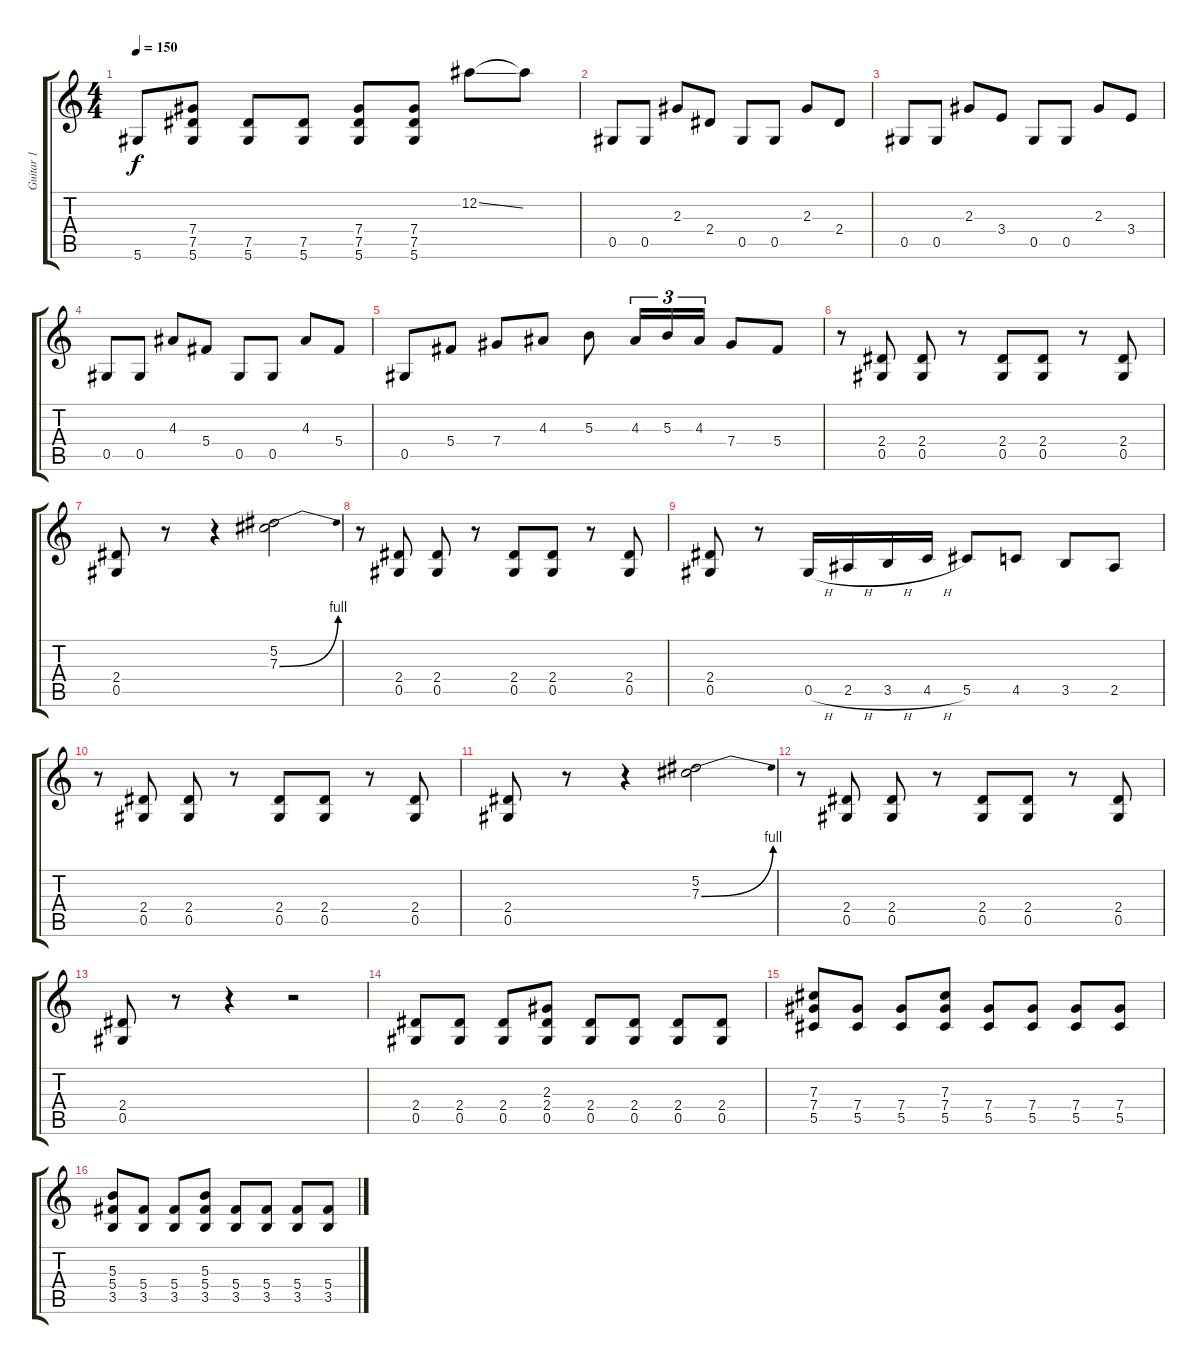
\track ("Guitar 1" "Guitar 1") {instrument distortionguitar}
\staff {score tabs}
\tuning (Eb4 Bb3 Gb3 Db3 Ab2 Eb2) {hide}
\ts (4 4)
\tempo 150
\clef g2
\ks c
5.6.8{dy f} (7.4 7.5 5.6).8 (7.5 5.6).8 (7.5 5.6).8 (7.4 7.5 5.6).8 (7.4 7.5 5.6).8 12.2{ss}.8 12.2{t}.8 |
0.5.8 0.5.8 2.3.8 2.4.8 0.5.8 0.5.8 2.3.8 2.4.8 |
0.5.8 0.5.8 2.3.8 3.4.8 0.5.8 0.5.8 2.3.8 3.4.8 |
0.5.8 0.5.8 4.3.8 5.4.8 0.5.8 0.5.8 4.3.8 5.4.8 |
0.5.8 5.4.8 7.4.8 4.3.8 5.3.8 4.3.16{tu (3 2)} 5.3.16{tu (3 2)} 4.3.16{tu (3 2)} 7.4.8 5.4.8 |
r.8 (2.4 0.5).8 (2.4 0.5).8 r.8 (2.4 0.5).8 (2.4 0.5).8 r.8 (2.4 0.5).8 |
(2.4 0.5).8 r.8 r.4 (5.2 7.3{be (bend 0 0 60 4)}).2 |
r.8 (2.4 0.5).8 (2.4 0.5).8 r.8 (2.4 0.5).8 (2.4 0.5).8 r.8 (2.4 0.5).8 |
(2.4 0.5).8 r.8 0.5{h}.16 2.5{h}.16 3.5{h}.16 4.5{h}.16 5.5.8 4.5.8 3.5.8 2.5.8 |
r.8 (2.4 0.5).8 (2.4 0.5).8 r.8 (2.4 0.5).8 (2.4 0.5).8 r.8 (2.4 0.5).8 |
(2.4 0.5).8 r.8 r.4 (5.2 7.3{be (bend 0 0 60 4)}).2 |
r.8 (2.4 0.5).8 (2.4 0.5).8 r.8 (2.4 0.5).8 (2.4 0.5).8 r.8 (2.4 0.5).8 |
(2.4 0.5).8 r.8 r.4 r.2 |
(2.4 0.5).8 (2.4 0.5).8 (2.4 0.5).8 (2.3 2.4 0.5).8 (2.4 0.5).8 (2.4 0.5).8 (2.4 0.5).8 (2.4 0.5).8 |
(7.3 7.4 5.5).8 (7.4 5.5).8 (7.4 5.5).8 (7.3 7.4 5.5).8 (7.4 5.5).8 (7.4 5.5).8 (7.4 5.5).8 (7.4 5.5).8 |
(5.3 5.4 3.5).8 (5.4 3.5).8 (5.4 3.5).8 (5.3 5.4 3.5).8 (5.4 3.5).8 (5.4 3.5).8 (5.4 3.5).8 (5.4 3.5).8
